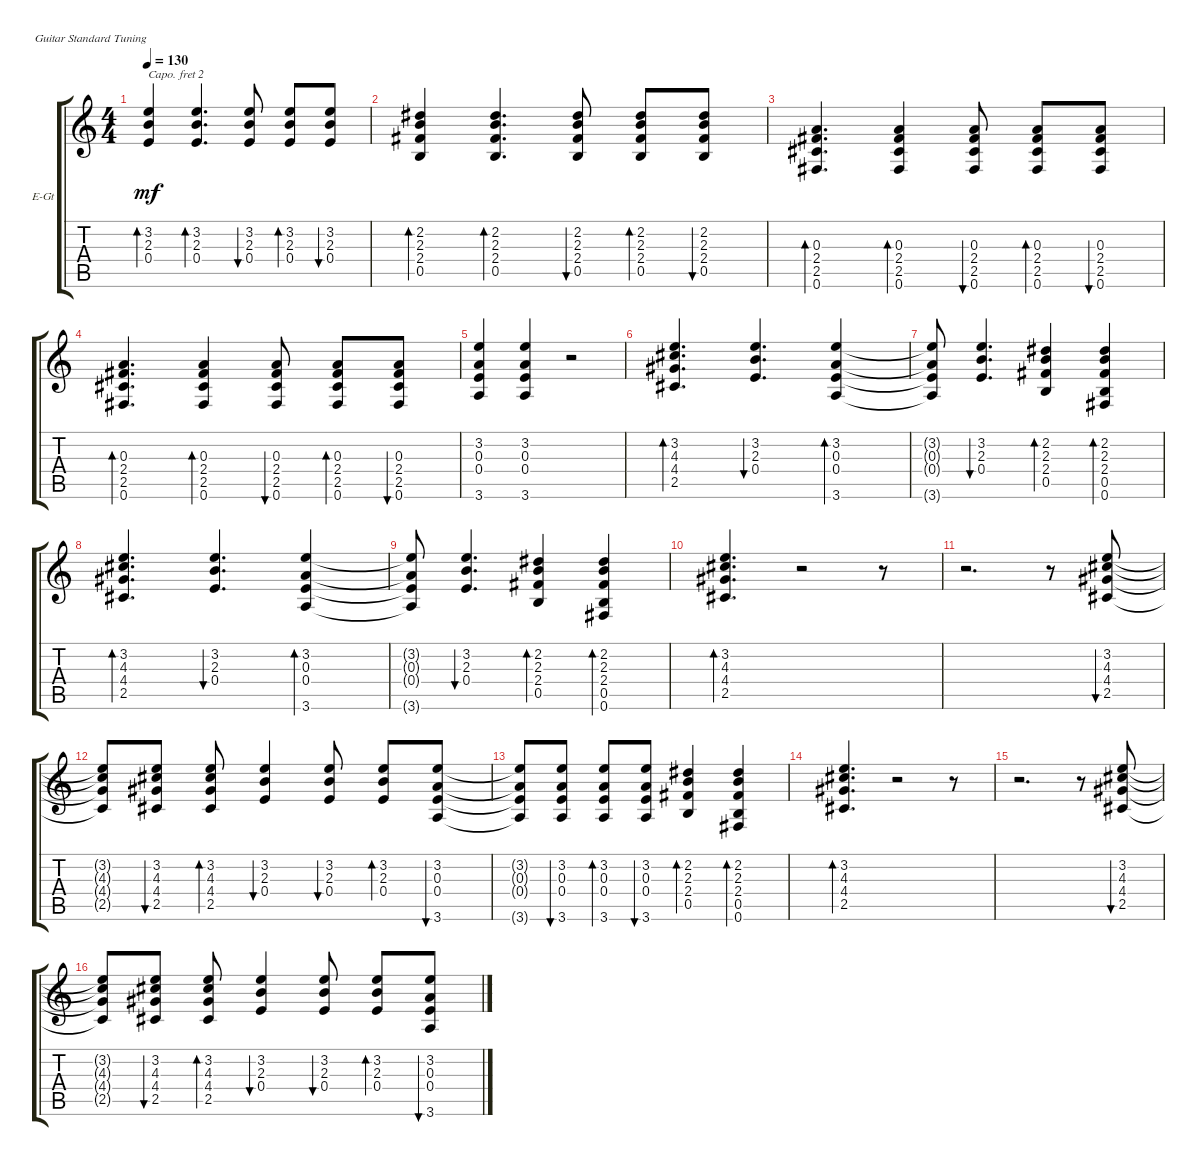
\defaultSystemsLayout 4
\bracketExtendMode groupsimilarinstruments
\firstSystemTrackNameOrientation horizontal
\otherSystemsTrackNameOrientation horizontal
\track ("Electric Guitar" "E-Gt") {instrument distortionguitar}
\staff {score tabs}
\capo 2
\tuning (E4 B3 G3 D3 A2 E2)
\ts (4 4)
\tempo 130
\clef g2
\ks c
(0.4 2.3 3.2).4{bd 33 dy mf} (0.4 2.3 3.2).4{d bd 32} (0.4 2.3 3.2).8{bu 30} (0.4 2.3 3.2).8{bd 30} (3.2 2.3 0.4).8{bu 30} |
(0.5 2.4 2.3 2.2).4{bd 30} (0.5 2.4 2.3 2.2).4{d bd 30} (0.5 2.4 2.3 2.2).8{bu 30} (0.5 2.4 2.3 2.2).8{bd 30} (2.2 2.3 2.4 0.5).8{bu 30} |
(0.6 2.5 2.4 0.3).4{d bd 30} (0.6 2.5 2.4 0.3).4{bd 30} (0.3 2.4 2.5 0.6).8{bu 30} (0.6 2.5 2.4 0.3).8{bd 30} (0.6 2.5 2.4 0.3).8{bu 30} |
(0.6 2.5 2.4 0.3).4{d bd 30} (0.6 2.5 2.4 0.3).4{bd 30} (0.3 2.4 2.5 0.6).8{bu 30} (0.6 2.5 2.4 0.3).8{bd 30} (0.6 2.5 2.4 0.3).8{bu 30} |
(3.6 0.4 0.3 3.2).4 (3.2 0.3 0.4 3.6).4 r.2 |
(2.5 4.4 4.3 3.2).4{d bd 80} (3.2 2.3 0.4).4{d bu 82} (3.6 0.4 0.3 3.2).4{bd 81} |
(3.2{t} 0.3{t} 0.4{t} 3.6{t}).8 (0.4 2.3 3.2).4{d bu 80} (0.5 2.4 2.3 2.2).4{bd 79} (2.2 2.3 2.4 0.5 0.6).4{bd 78} |
(2.5 4.4 4.3 3.2).4{d bd 80} (3.2 2.3 0.4).4{d bu 82} (3.6 0.4 0.3 3.2).4{bd 81} |
(3.2{t} 0.3{t} 0.4{t} 3.6{t}).8 (0.4 2.3 3.2).4{d bu 80} (0.5 2.4 2.3 2.2).4{bd 79} (2.2 2.3 2.4 0.5 0.6).4{bd 78} |
(2.5 4.4 4.3 3.2).4{d bd 77} r.2 r.8 |
r.2{d} r.8 (2.5 4.4 4.3 3.2).8{bu 47} |
(2.5{t} 4.4{t} 4.3{t} 3.2{t}).8 (2.5 4.4 4.3 3.2).8{bu 46} (3.2 4.3 4.4 2.5).8{bd 48} (0.4 2.3 3.2).4{bu 67} (0.4 2.3 3.2).8{bu 46} (3.2 2.3 0.4).8{bd 44} (3.6 0.4 0.3 3.2).8{bu 45} |
(3.6{t} 0.4{t} 0.3{t} 3.2{t}).8 (3.6 0.4 0.3 3.2).8{bu 45} (3.2 0.3 0.4 3.6).8{bd 44} (3.6 0.4 0.3 3.2).8{bu 44} (0.5 2.4 2.3 2.2).4{bd 43} (2.2 2.3 2.4 0.5 0.6).4{bd 42} |
(2.5 4.4 4.3 3.2).4{d bd 77} r.2 r.8 |
r.2{d} r.8 (2.5 4.4 4.3 3.2).8{bu 47} |
(2.5{t} 4.4{t} 4.3{t} 3.2{t}).8 (2.5 4.4 4.3 3.2).8{bu 46} (3.2 4.3 4.4 2.5).8{bd 48} (0.4 2.3 3.2).4{bu 67} (0.4 2.3 3.2).8{bu 46} (3.2 2.3 0.4).8{bd 44} (3.6 0.4 0.3 3.2).8{bu 45}
